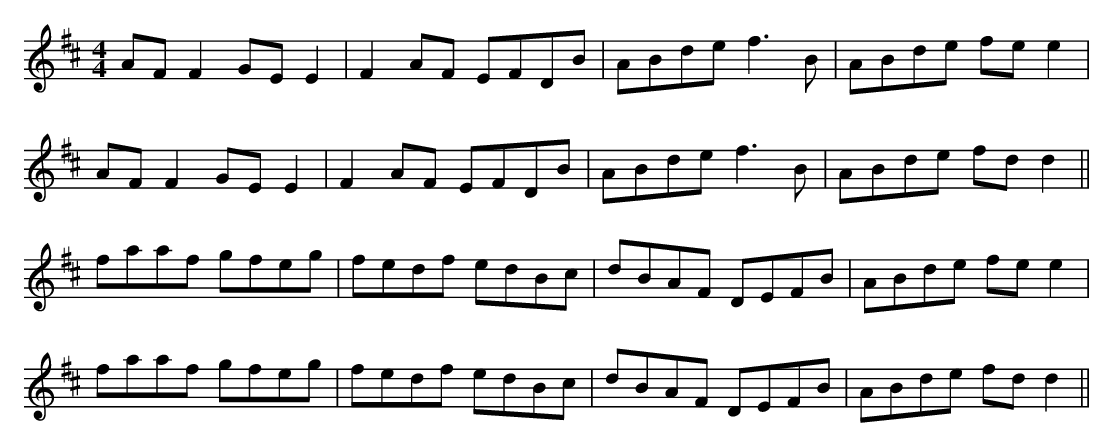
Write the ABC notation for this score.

X:1
M:4/4
K:D
AF F2 GE E2|F2 AF EFDB|ABde f3B|ABde fe e2|
AF F2 GE E2|F2 AF EFDB|ABde f3B|ABde fd d2||
faaf gfeg|fedf edBc|dBAF DEFB|ABde fe e2|
faaf gfeg|fedf edBc|dBAF DEFB|ABde fd d2||
